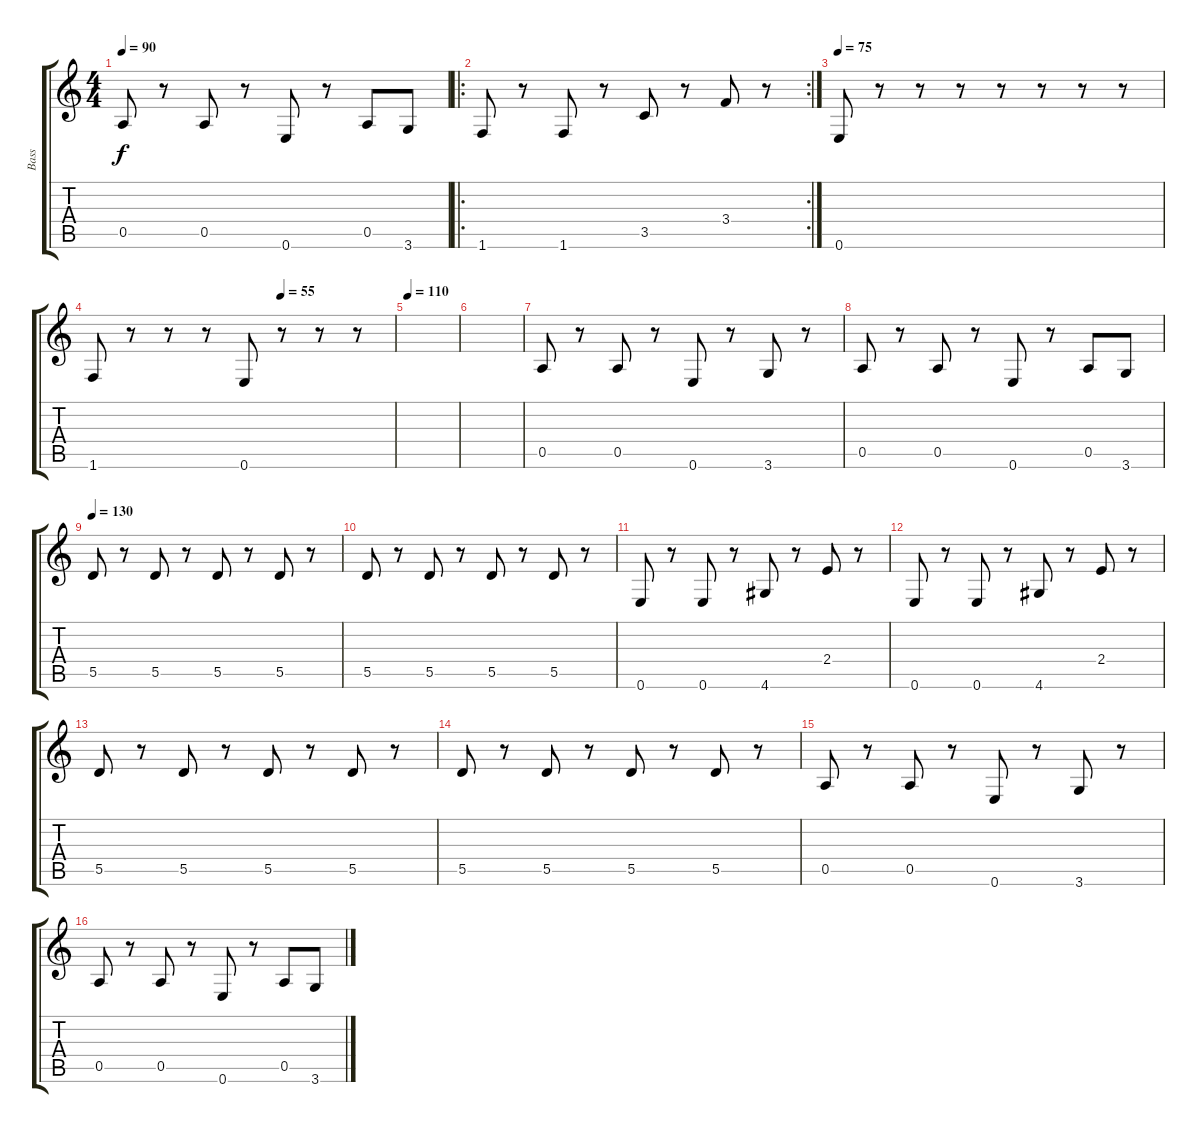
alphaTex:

\track ("Bass" "Bass") {instrument contrabass}
\staff {score tabs}
\tuning (E4 B3 G3 D3 A2 E2) {hide}
\ts (4 4)
\tempo 90
\clef g2
\ks c
0.5.8{dy f} r.8 0.5.8 r.8 0.6.8 r.8 0.5.8 3.6.8 |
\ro
\rc 2
1.6.8 r.8 1.6.8 r.8 3.5.8 r.8 3.4.8 r.8 |
\tempo 75
0.6.8 r.8 r.8 r.8 r.8 r.8 r.8 r.8 |
\tempo (55 0.625)
1.6.8 r.8 r.8 r.8 0.6.8 r.8 r.8 r.8 |
\tempo 110
|
|
0.5.8 r.8 0.5.8 r.8 0.6.8 r.8 3.6.8 r.8 |
0.5.8 r.8 0.5.8 r.8 0.6.8 r.8 0.5.8 3.6.8 |
\tempo 130
5.5.8 r.8 5.5.8 r.8 5.5.8 r.8 5.5.8 r.8 |
5.5.8 r.8 5.5.8 r.8 5.5.8 r.8 5.5.8 r.8 |
0.6.8 r.8 0.6.8 r.8 4.6.8 r.8 2.4.8 r.8 |
0.6.8 r.8 0.6.8 r.8 4.6.8 r.8 2.4.8 r.8 |
5.5.8 r.8 5.5.8 r.8 5.5.8 r.8 5.5.8 r.8 |
5.5.8 r.8 5.5.8 r.8 5.5.8 r.8 5.5.8 r.8 |
0.5.8 r.8 0.5.8 r.8 0.6.8 r.8 3.6.8 r.8 |
0.5.8 r.8 0.5.8 r.8 0.6.8 r.8 0.5.8 3.6.8
